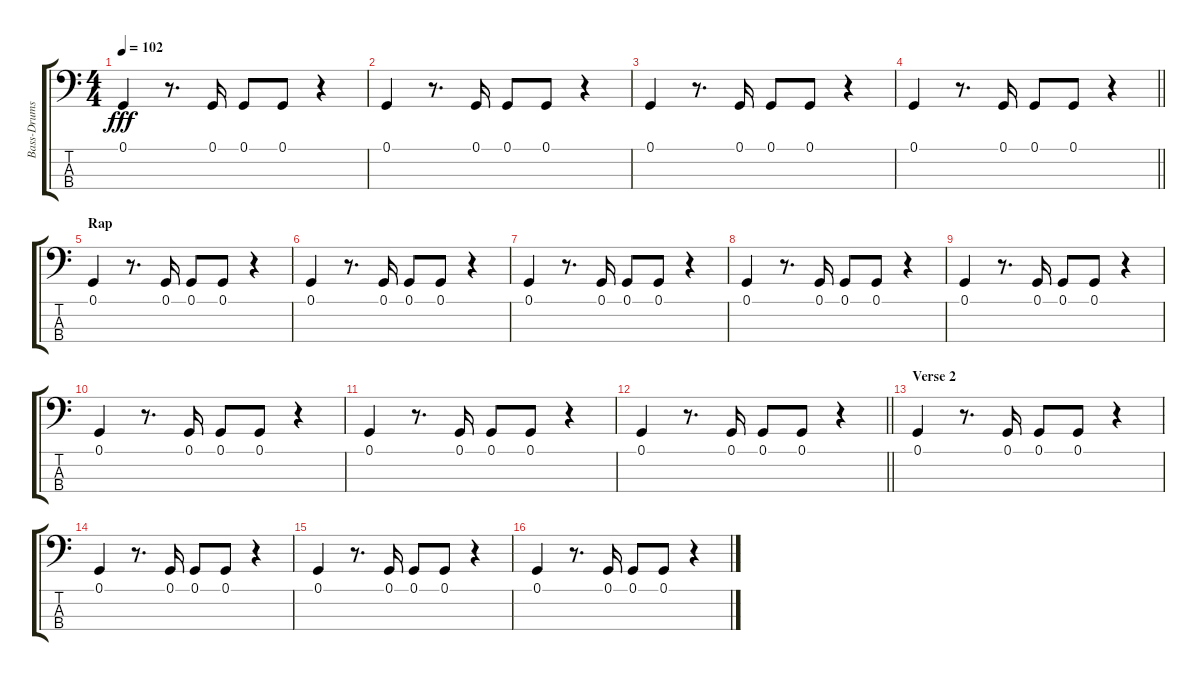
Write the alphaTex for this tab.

\track ("Bass-Drums" "Bass-Drums") {instrument synthdrum}
\staff {score tabs}
\tuning (G2 D2 A1 E1) {hide}
\ts (4 4)
\tempo 102
\clef f4
\ks c
0.1.4{dy fff} r.8{d} 0.1.16 0.1.8 0.1.8 r.4 |
0.1.4 r.8{d} 0.1.16 0.1.8 0.1.8 r.4 |
0.1.4 r.8{d} 0.1.16 0.1.8 0.1.8 r.4 |
\barLineRight lightlight
0.1.4 r.8{d} 0.1.16 0.1.8 0.1.8 r.4 |
\section ("" "Rap")
0.1.4 r.8{d} 0.1.16 0.1.8 0.1.8 r.4 |
0.1.4 r.8{d} 0.1.16 0.1.8 0.1.8 r.4 |
0.1.4 r.8{d} 0.1.16 0.1.8 0.1.8 r.4 |
0.1.4 r.8{d} 0.1.16 0.1.8 0.1.8 r.4 |
0.1.4 r.8{d} 0.1.16 0.1.8 0.1.8 r.4 |
0.1.4 r.8{d} 0.1.16 0.1.8 0.1.8 r.4 |
0.1.4 r.8{d} 0.1.16 0.1.8 0.1.8 r.4 |
\barLineRight lightlight
0.1.4 r.8{d} 0.1.16 0.1.8 0.1.8 r.4 |
\section ("" "Verse 2")
0.1.4 r.8{d} 0.1.16 0.1.8 0.1.8 r.4 |
0.1.4 r.8{d} 0.1.16 0.1.8 0.1.8 r.4 |
0.1.4 r.8{d} 0.1.16 0.1.8 0.1.8 r.4 |
0.1.4 r.8{d} 0.1.16 0.1.8 0.1.8 r.4
